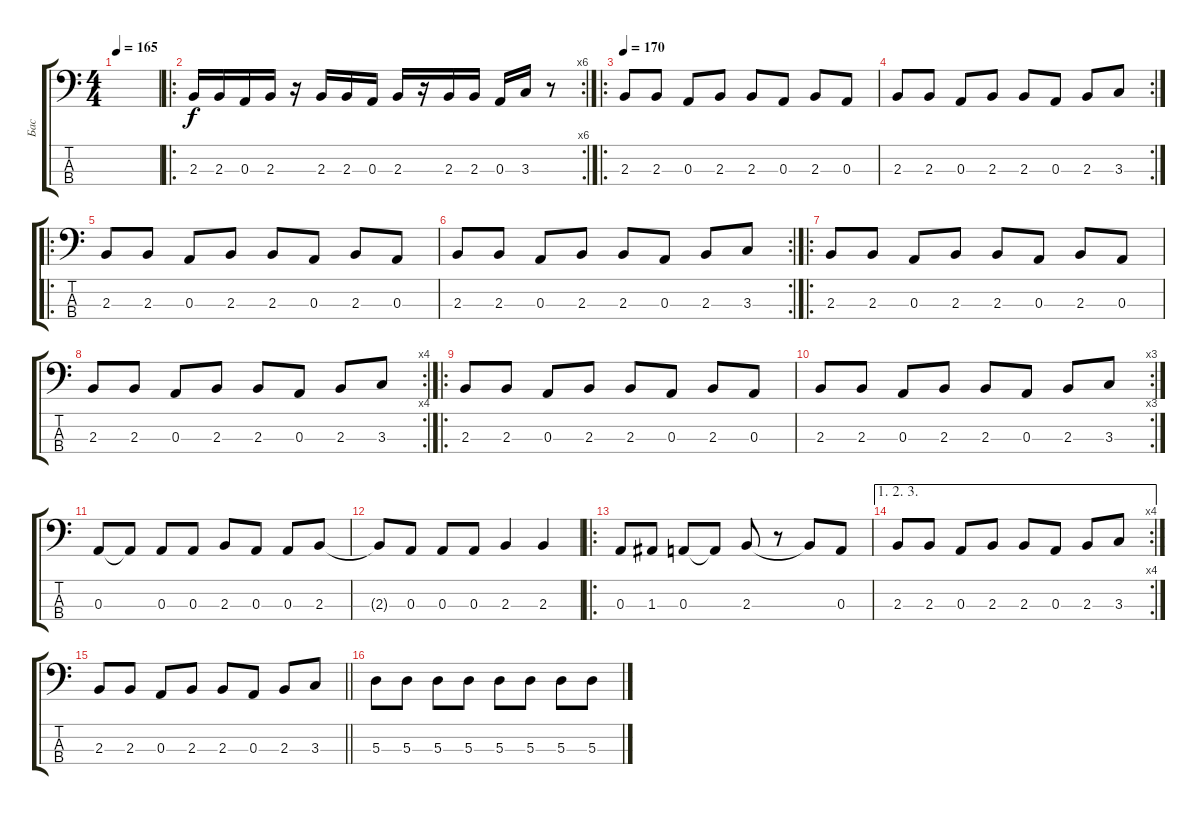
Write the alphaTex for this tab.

\track ("Бас" "Бас") {instrument electricbasspick}
\staff {score tabs}
\tuning (G2 D2 A1 E1) {hide}
\ts (4 4)
\tempo 165
\tempo 95
\tempo 165
\clef f4
\ks c
|
\ro
\rc 6
2.3.16 2.3.16 0.3.16 2.3.16 r.16 2.3.16 2.3.16 0.3.16 2.3.16 r.16 2.3.16 2.3.16 0.3.16 3.3.16 r.8 |
\ro
\tempo 170
2.3.8 2.3.8 0.3.8 2.3.8 2.3.8 0.3.8 2.3.8 0.3.8 |
\rc 2
2.3.8 2.3.8 0.3.8 2.3.8 2.3.8 0.3.8 2.3.8 3.3.8 |
\ro
2.3.8 2.3.8 0.3.8 2.3.8 2.3.8 0.3.8 2.3.8 0.3.8 |
\rc 2
2.3.8 2.3.8 0.3.8 2.3.8 2.3.8 0.3.8 2.3.8 3.3.8 |
\ro
2.3.8 2.3.8 0.3.8 2.3.8 2.3.8 0.3.8 2.3.8 0.3.8 |
\rc 4
2.3.8 2.3.8 0.3.8 2.3.8 2.3.8 0.3.8 2.3.8 3.3.8 |
\ro
2.3.8 2.3.8 0.3.8 2.3.8 2.3.8 0.3.8 2.3.8 0.3.8 |
\rc 3
2.3.8 2.3.8 0.3.8 2.3.8 2.3.8 0.3.8 2.3.8 3.3.8 |
0.3.8 0.3{t}.8 0.3.8 0.3.8 2.3.8 0.3.8 0.3.8 2.3.8 |
2.3{t}.8 0.3.8 0.3.8 0.3.8 2.3.4 2.3.4 |
\ro
0.3.8 1.3.8 0.3.8 0.3{t}.8 2.3.8 r.8 2.3{t}.8 0.3.8 |
\ae (1 2 3)
\rc 4
2.3.8 2.3.8 0.3.8 2.3.8 2.3.8 0.3.8 2.3.8 3.3.8 |
\barLineRight lightlight
2.3.8 2.3.8 0.3.8 2.3.8 2.3.8 0.3.8 2.3.8 3.3.8 |
5.3.8 5.3.8 5.3.8 5.3.8 5.3.8 5.3.8 5.3.8 5.3.8
